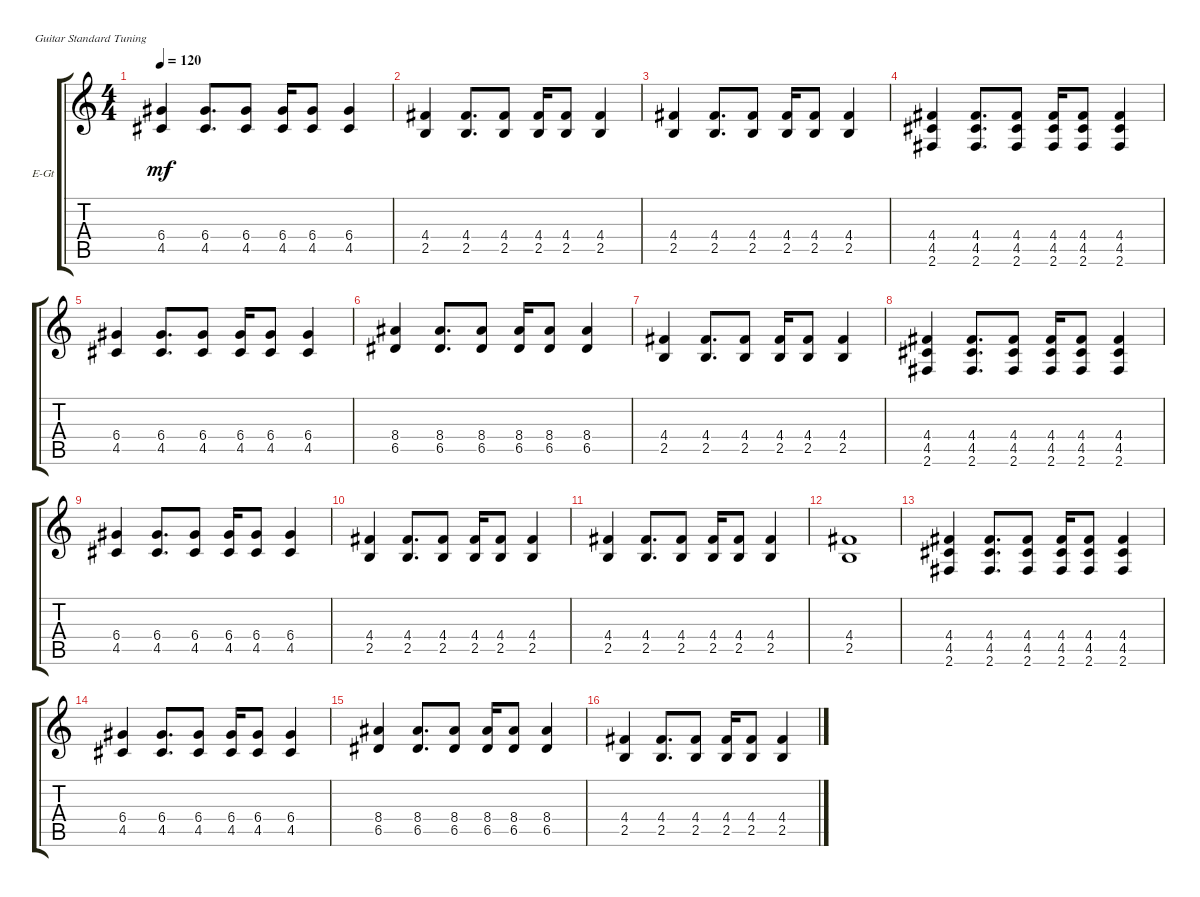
\defaultSystemsLayout 4
\bracketExtendMode groupsimilarinstruments
\firstSystemTrackNameOrientation horizontal
\otherSystemsTrackNameOrientation horizontal
\track ("Electric Guitar" "E-Gt") {instrument distortionguitar}
\staff {score tabs}
\tuning (E4 B3 G3 D3 A2 E2)
\ts (4 4)
\tempo 120
\clef g2
\ks c
(4.5 6.4).4{dy mf} (4.5 6.4).8{d} (4.5 6.4).8 (4.5 6.4).16 (4.5 6.4).8 (4.5 6.4).4 |
(2.5 4.4).4 (2.5 4.4).8{d} (2.5 4.4).8 (2.5 4.4).16 (2.5 4.4).8 (2.5 4.4).4 |
(2.5 4.4).4 (2.5 4.4).8{d} (2.5 4.4).8 (2.5 4.4).16 (2.5 4.4).8 (2.5 4.4).4 |
(4.5 4.4 2.6).4 (4.5 4.4 2.6).8{d} (4.5 4.4 2.6).8 (4.5 4.4 2.6).16 (4.5 4.4 2.6).8 (4.5 4.4 2.6).4 |
(4.5 6.4).4 (4.5 6.4).8{d} (4.5 6.4).8 (4.5 6.4).16 (4.5 6.4).8 (4.5 6.4).4 |
(6.5 8.4).4 (6.5 8.4).8{d} (6.5 8.4).8 (6.5 8.4).16 (6.5 8.4).8 (6.5 8.4).4 |
(2.5 4.4).4 (2.5 4.4).8{d} (2.5 4.4).8 (2.5 4.4).16 (2.5 4.4).8 (2.5 4.4).4 |
(4.5 4.4 2.6).4 (4.5 4.4 2.6).8{d} (4.5 4.4 2.6).8 (4.5 4.4 2.6).16 (4.5 4.4 2.6).8 (4.5 4.4 2.6).4 |
(4.5 6.4).4 (4.5 6.4).8{d} (4.5 6.4).8 (4.5 6.4).16 (4.5 6.4).8 (4.5 6.4).4 |
(2.5 4.4).4 (2.5 4.4).8{d} (2.5 4.4).8 (2.5 4.4).16 (2.5 4.4).8 (2.5 4.4).4 |
(2.5 4.4).4 (2.5 4.4).8{d} (2.5 4.4).8 (2.5 4.4).16 (2.5 4.4).8 (2.5 4.4).4 |
(4.4 2.5).1 |
(4.5 4.4 2.6).4 (4.5 4.4 2.6).8{d} (4.5 4.4 2.6).8 (4.5 4.4 2.6).16 (4.5 4.4 2.6).8 (4.5 4.4 2.6).4 |
(4.5 6.4).4 (4.5 6.4).8{d} (4.5 6.4).8 (4.5 6.4).16 (4.5 6.4).8 (4.5 6.4).4 |
(6.5 8.4).4 (6.5 8.4).8{d} (6.5 8.4).8 (6.5 8.4).16 (6.5 8.4).8 (6.5 8.4).4 |
(2.5 4.4).4 (2.5 4.4).8{d} (2.5 4.4).8 (2.5 4.4).16 (2.5 4.4).8 (2.5 4.4).4
